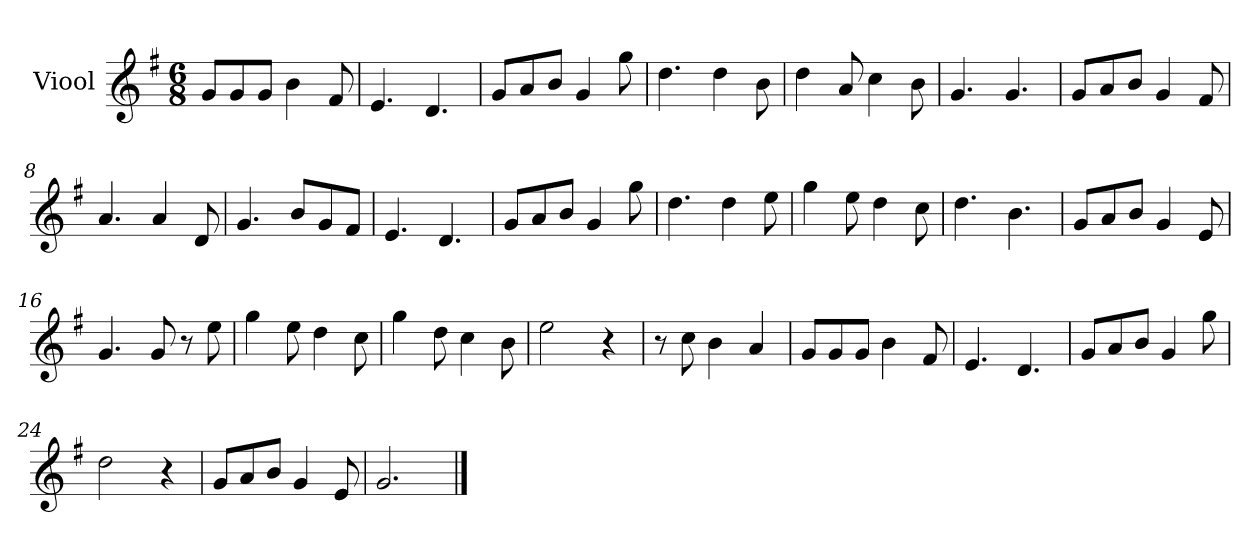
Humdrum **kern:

**kern
*part1
*staff1
*I"Viool
*clefG2
*k[f#]
*M6/8
=1
8g/L
*MM60
8g/
8g/J
4b\
8f#/
=2
4.e/
4.d/
=3
8g/L
8a/
8b/J
4g/
8gg\
=4
4.dd\
4dd\
8b\
=5
4dd\
8a/
4cc\
8b\
=6
4.g/
4.g/
=7
8g/L
8a/
8b/J
4g/
8f#/
=8
4.a/
4a/
8d/
!!LO:LB:g=z
=9
4.g/
8b/L
8g/
8f#/J
=10
4.e/
4.d/
=11
8g/L
8a/
8b/J
4g/
8gg\
=12
4.dd\
4dd\
8ee\
=13
4gg\
8ee\
4dd\
8cc\
=14
4.dd\
4.b\
=15
8g/L
8a/
8b/J
4g/
8e/
=16
4.g/
8g/
8r
8ee\
!!LO:LB:g=z
=17
4gg\
8ee\
4dd\
8cc\
=18
4gg\
8dd\
4cc\
8b\
=19
2ee\
4r
=20
8r
8cc\
4b\
4a/
=21
8g/L
8g/
8g/J
4b\
8f#/
=22
4.e/
4.d/
=23
8g/L
8a/
8b/J
4g/
8gg\
=24
2dd\
4r
=25
8g/L
8a/
8b/J
4g/
8e/
!!LO:LB:g=z
=26
2.g/
==
*-
